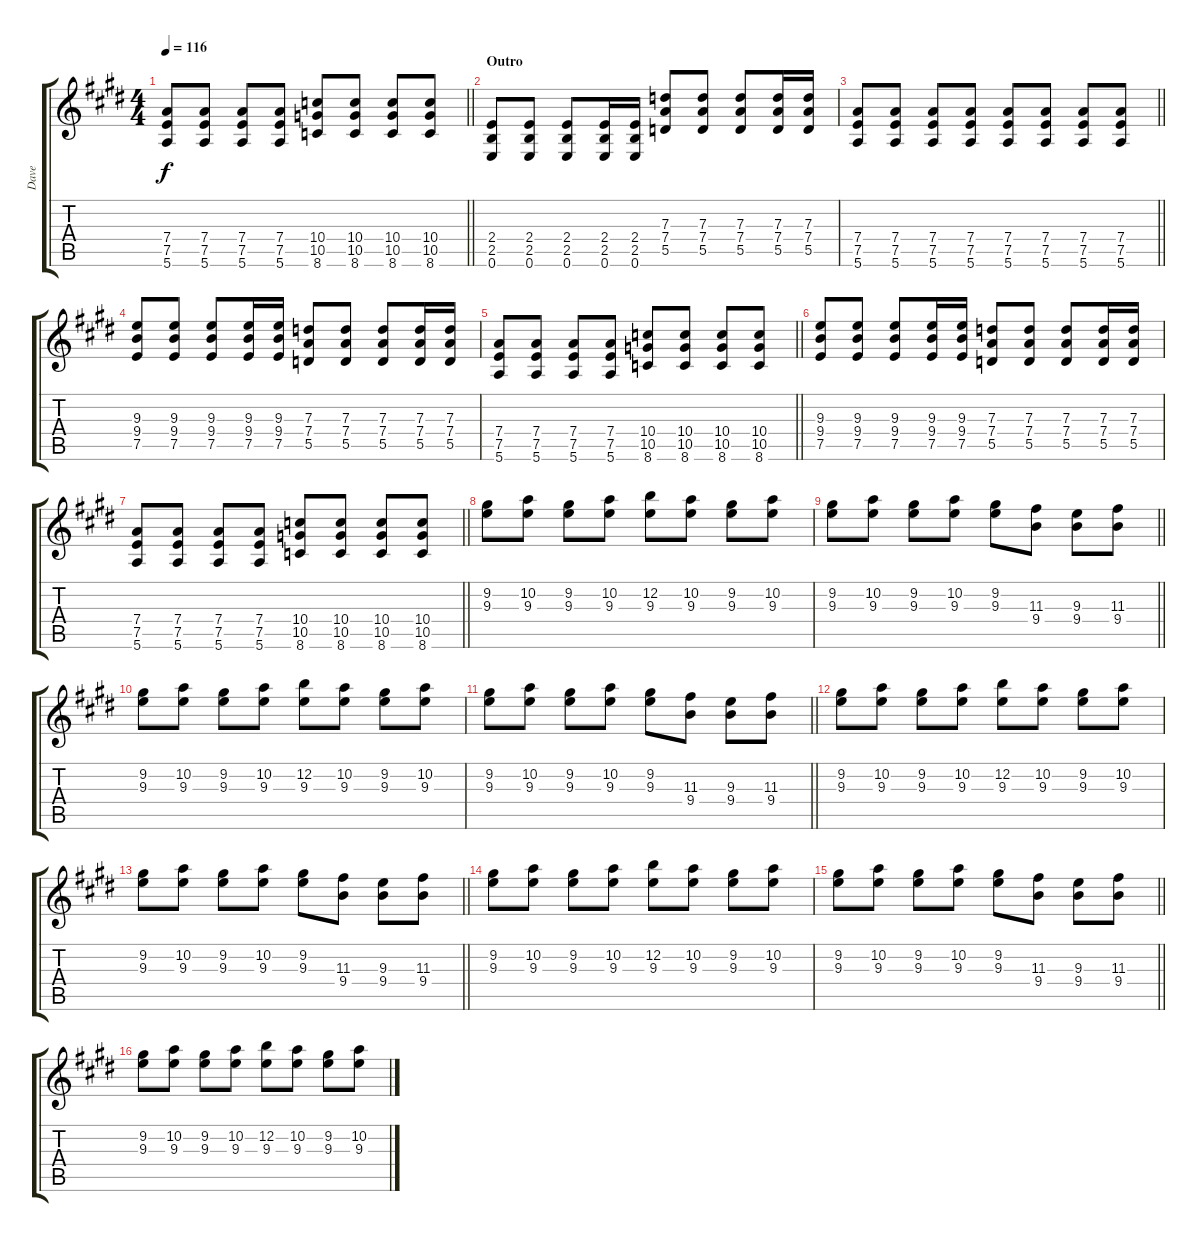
\track ("Dave" "Dave") {instrument distortionguitar}
\staff {score tabs}
\tuning (E4 B3 G3 D3 A2 E2) {hide}
\ts (4 4)
\tempo 116
\clef g2
\barLineRight lightlight
\ks e
(7.4 7.5 5.6).8{dy f} (7.4 7.5 5.6).8 (7.4 7.5 5.6).8 (7.4 7.5 5.6).8 (10.4 10.5 8.6).8 (10.4 10.5 8.6).8 (10.4 10.5 8.6).8 (10.4 10.5 8.6).8 |
\section ("" "Outro")
(2.4 2.5 0.6).8 (2.4 2.5 0.6).8 (2.4 2.5 0.6).8 (2.4 2.5 0.6).16 (2.4 2.5 0.6).16 (7.3 7.4 5.5).8 (7.3 7.4 5.5).8 (7.3 7.4 5.5).8 (7.3 7.4 5.5).16 (7.3 7.4 5.5).16 |
\barLineRight lightlight
(7.4 7.5 5.6).8 (7.4 7.5 5.6).8 (7.4 7.5 5.6).8 (7.4 7.5 5.6).8 (7.4 7.5 5.6).8 (7.4 7.5 5.6).8 (7.4 7.5 5.6).8 (7.4 7.5 5.6).8 |
(9.3 9.4 7.5).8 (9.3 9.4 7.5).8 (9.3 9.4 7.5).8 (9.3 9.4 7.5).16 (9.3 9.4 7.5).16 (7.3 7.4 5.5).8 (7.3 7.4 5.5).8 (7.3 7.4 5.5).8 (7.3 7.4 5.5).16 (7.3 7.4 5.5).16 |
\barLineRight lightlight
(7.4 7.5 5.6).8 (7.4 7.5 5.6).8 (7.4 7.5 5.6).8 (7.4 7.5 5.6).8 (10.4 10.5 8.6).8 (10.4 10.5 8.6).8 (10.4 10.5 8.6).8 (10.4 10.5 8.6).8 |
(9.3 9.4 7.5).8 (9.3 9.4 7.5).8 (9.3 9.4 7.5).8 (9.3 9.4 7.5).16 (9.3 9.4 7.5).16 (7.3 7.4 5.5).8 (7.3 7.4 5.5).8 (7.3 7.4 5.5).8 (7.3 7.4 5.5).16 (7.3 7.4 5.5).16 |
\barLineRight lightlight
(7.4 7.5 5.6).8 (7.4 7.5 5.6).8 (7.4 7.5 5.6).8 (7.4 7.5 5.6).8 (10.4 10.5 8.6).8 (10.4 10.5 8.6).8 (10.4 10.5 8.6).8 (10.4 10.5 8.6).8 |
(9.2 9.3).8 (10.2 9.3).8 (9.2 9.3).8 (10.2 9.3).8 (12.2 9.3).8 (10.2 9.3).8 (9.2 9.3).8 (10.2 9.3).8 |
\barLineRight lightlight
(9.2 9.3).8 (10.2 9.3).8 (9.2 9.3).8 (10.2 9.3).8 (9.2 9.3).8 (11.3 9.4).8 (9.3 9.4).8 (11.3 9.4).8 |
(9.2 9.3).8 (10.2 9.3).8 (9.2 9.3).8 (10.2 9.3).8 (12.2 9.3).8 (10.2 9.3).8 (9.2 9.3).8 (10.2 9.3).8 |
\barLineRight lightlight
(9.2 9.3).8 (10.2 9.3).8 (9.2 9.3).8 (10.2 9.3).8 (9.2 9.3).8 (11.3 9.4).8 (9.3 9.4).8 (11.3 9.4).8 |
(9.2 9.3).8 (10.2 9.3).8 (9.2 9.3).8 (10.2 9.3).8 (12.2 9.3).8 (10.2 9.3).8 (9.2 9.3).8 (10.2 9.3).8 |
\barLineRight lightlight
(9.2 9.3).8 (10.2 9.3).8 (9.2 9.3).8 (10.2 9.3).8 (9.2 9.3).8 (11.3 9.4).8 (9.3 9.4).8 (11.3 9.4).8 |
(9.2 9.3).8 (10.2 9.3).8 (9.2 9.3).8 (10.2 9.3).8 (12.2 9.3).8 (10.2 9.3).8 (9.2 9.3).8 (10.2 9.3).8 |
\barLineRight lightlight
(9.2 9.3).8 (10.2 9.3).8 (9.2 9.3).8 (10.2 9.3).8 (9.2 9.3).8 (11.3 9.4).8 (9.3 9.4).8 (11.3 9.4).8 |
(9.2 9.3).8 (10.2 9.3).8 (9.2 9.3).8 (10.2 9.3).8 (12.2 9.3).8 (10.2 9.3).8 (9.2 9.3).8 (10.2 9.3).8
